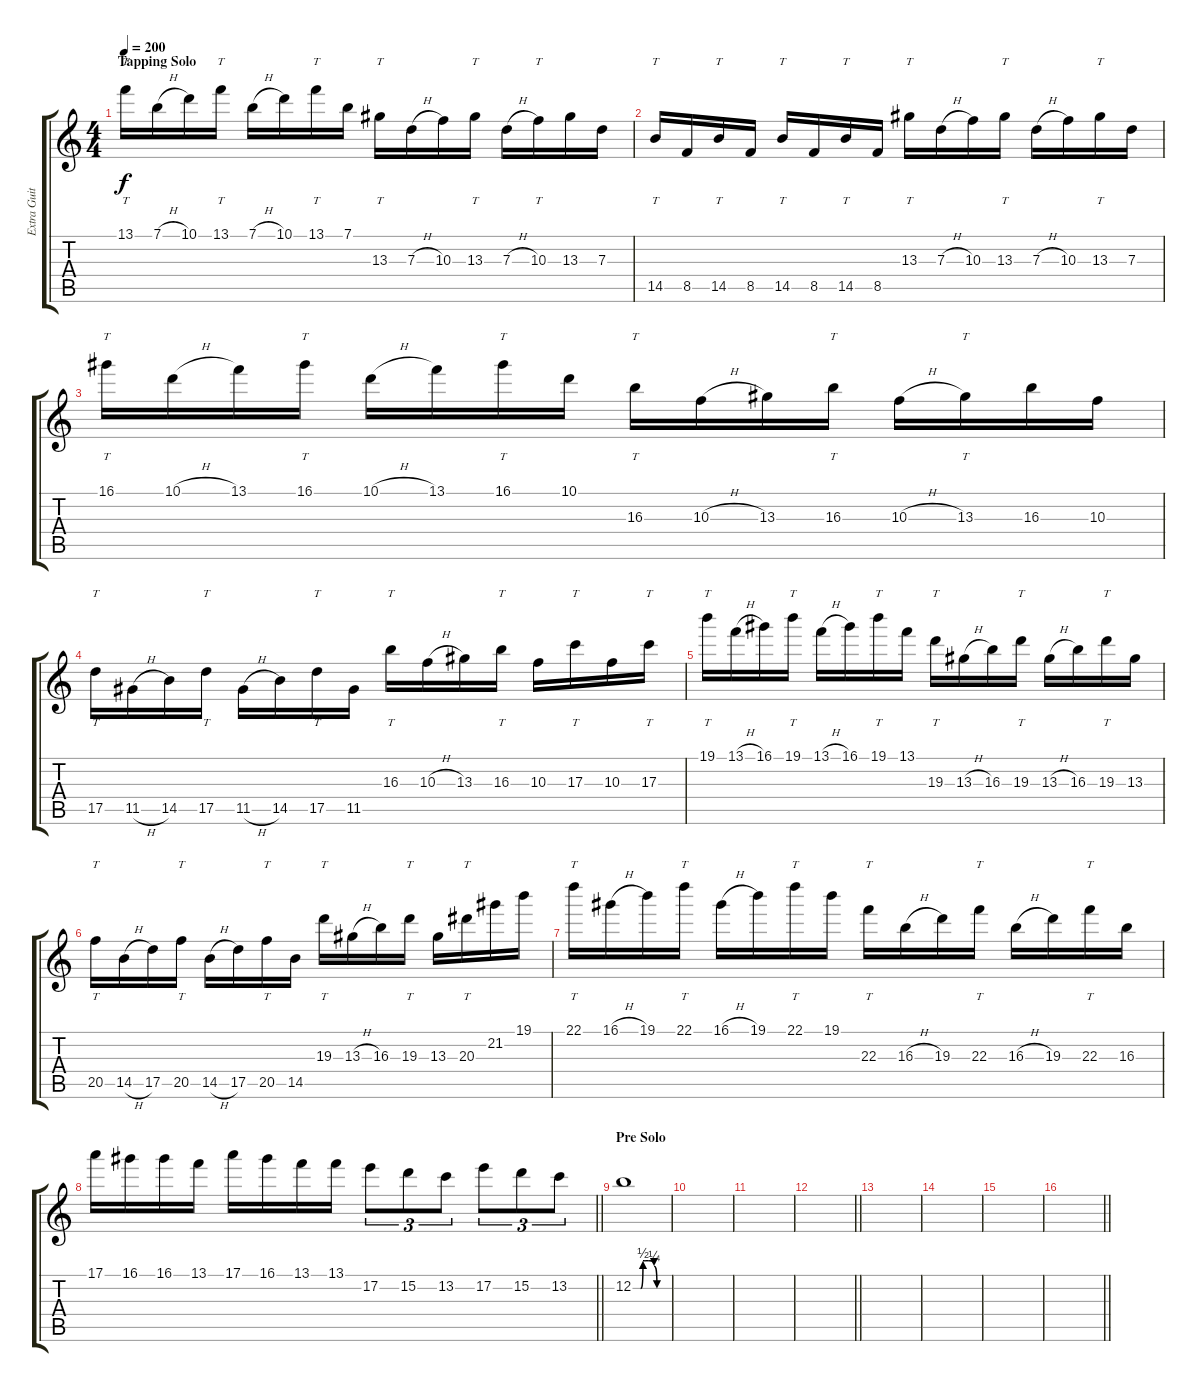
\track ("Extra Guitar" "Extra Guit") {instrument distortionguitar}
\staff {score tabs}
\tuning (E4 B3 G3 D3 A2 E2) {hide}
\ts (4 4)
\section ("" "Tapping Solo")
\tempo 200
\clef g2
\ks c
13.1.16{tt dy f} 7.1{h}.16 10.1.16 13.1.16{tt} 7.1{h}.16 10.1.16 13.1.16{tt} 7.1.16 13.3.16{tt} 7.3{h}.16 10.3.16 13.3.16{tt} 7.3{h}.16 10.3.16{tt} 13.3.16 7.3.16 |
14.5.16{tt} 8.5.16 14.5.16{tt} 8.5.16 14.5.16{tt} 8.5.16 14.5.16{tt} 8.5.16 13.3.16{tt} 7.3{h}.16 10.3.16 13.3.16{tt} 7.3{h}.16 10.3.16 13.3.16{tt} 7.3.16 |
16.1.16{tt} 10.1{h}.16 13.1.16 16.1.16{tt} 10.1{h}.16 13.1.16 16.1.16{tt} 10.1.16 16.3.16{tt} 10.3{h}.16 13.3.16 16.3.16{tt} 10.3{h}.16 13.3.16{tt} 16.3.16 10.3.16 |
17.5.16{tt} 11.5{h}.16 14.5.16 17.5.16{tt} 11.5{h}.16 14.5.16 17.5.16{tt} 11.5.16 16.3.16{tt} 10.3{h}.16 13.3.16 16.3.16{tt} 10.3.16 17.3.16{tt} 10.3.16 17.3.16{tt} |
19.1.16{tt} 13.1{h}.16 16.1.16 19.1.16{tt} 13.1{h}.16 16.1.16 19.1.16{tt} 13.1.16 19.3.16{tt} 13.3{h}.16 16.3.16 19.3.16{tt} 13.3{h}.16 16.3.16 19.3.16{tt} 13.3.16 |
20.5.16{tt} 14.5{h}.16 17.5.16 20.5.16{tt} 14.5{h}.16 17.5.16 20.5.16{tt} 14.5.16 19.3.16{tt} 13.3{h}.16 16.3.16 19.3.16{tt} 13.3.16 20.3.16{tt} 21.2.16 19.1.16 |
22.1.16{tt} 16.1{h}.16 19.1.16 22.1.16{tt} 16.1{h}.16 19.1.16 22.1.16{tt} 19.1.16 22.3.16{tt} 16.3{h}.16 19.3.16 22.3.16{tt} 16.3{h}.16 19.3.16 22.3.16{tt} 16.3.16 |
\barLineRight lightlight
17.1.16 16.1.16 16.1.16 13.1.16 17.1.16 16.1.16 13.1.16 13.1.16 17.2.8{tu (3 2)} 15.2.8{tu (3 2)} 13.2.8{tu (3 2)} 17.2.8{tu (3 2)} 15.2.8{tu (3 2)} 13.2.8{tu (3 2)} |
\section ("" "Pre Solo")
12.2{be (custom 0 0 13 0 17 2 19 2 22 2 27 2 29 2 36 1 41 0 47 0 50 0 55 0 60 0)}.1 |
|
|
\barLineRight lightlight
|
|
|
|
\barLineRight lightlight
